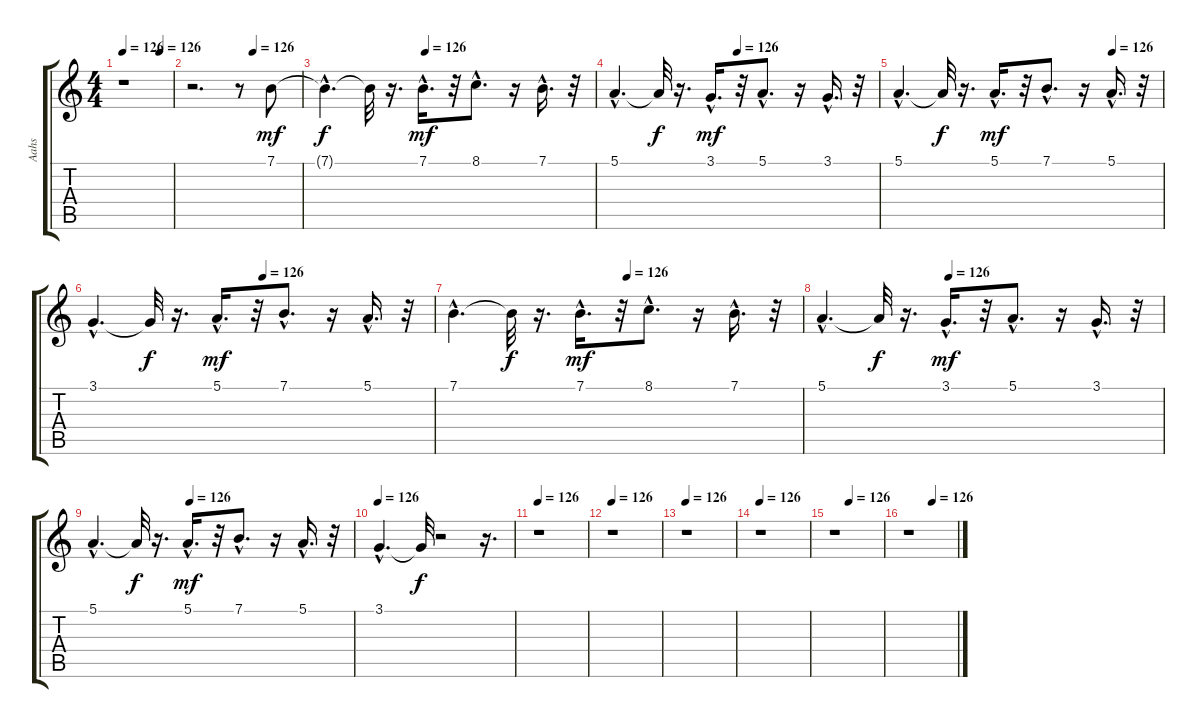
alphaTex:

\track ("Aahs" "Aahs") {instrument choiraahs}
\staff {score tabs}
\tuning (E4 B3 G3 D3 A2 E2) {hide}
\ts (4 4)
\tempo 126
\tempo (126 0.75)
\clef g2
\ks c
r.1{dy f} |
\tempo (126 0.5625)
r.2{d} r.8 7.1.8{dy mf} |
\tempo (126 0.375)
7.1{hac t}.4{d dy f} 7.1{t}.32 r.16{d} 7.1{hac}.16{d dy mf} r.32 8.1{hac}.8{d} r.16 7.1{hac}.16{d} r.32 |
\tempo (126 0.46875)
5.1{hac}.4{d} 5.1{t}.32{dy f} r.16{d} 3.1{hac}.16{d dy mf} r.32 5.1{hac}.8{d} r.16 3.1{hac}.16{d} r.32 |
\tempo (126 0.8125)
5.1{hac}.4{d} 5.1{t}.32{dy f} r.16{d} 5.1{hac}.16{d dy mf} r.32 7.1{hac}.8{d} r.16 5.1{hac}.16{d} r.32 |
\tempo (126 0.5)
3.1{hac}.4{d} 3.1{t}.32{dy f} r.16{d} 5.1{hac}.16{d dy mf} r.32 7.1{hac}.8{d} r.16 5.1{hac}.16{d} r.32 |
\tempo (126 0.5)
7.1{hac}.4{d} 7.1{t}.32{dy f} r.16{d} 7.1{hac}.16{d dy mf} r.32 8.1{hac}.8{d} r.16 7.1{hac}.16{d} r.32 |
\tempo (126 0.375)
5.1{hac}.4{d} 5.1{t}.32{dy f} r.16{d} 3.1{hac}.16{d dy mf} r.32 5.1{hac}.8{d} r.16 3.1{hac}.16{d} r.32 |
\tempo (126 0.375)
5.1{hac}.4{d} 5.1{t}.32{dy f} r.16{d} 5.1{hac}.16{d dy mf} r.32 7.1{hac}.8{d} r.16 5.1{hac}.16{d} r.32 |
\tempo 126
3.1{hac}.4{d} 3.1{t}.32{dy f} r.2 r.16{d} |
\tempo 126
r.1 |
\tempo 126
r.1 |
\tempo 126
r.1 |
\tempo 126
r.1 |
\tempo (126 0.3125)
r.1 |
\tempo (126 0.5)
r.1
